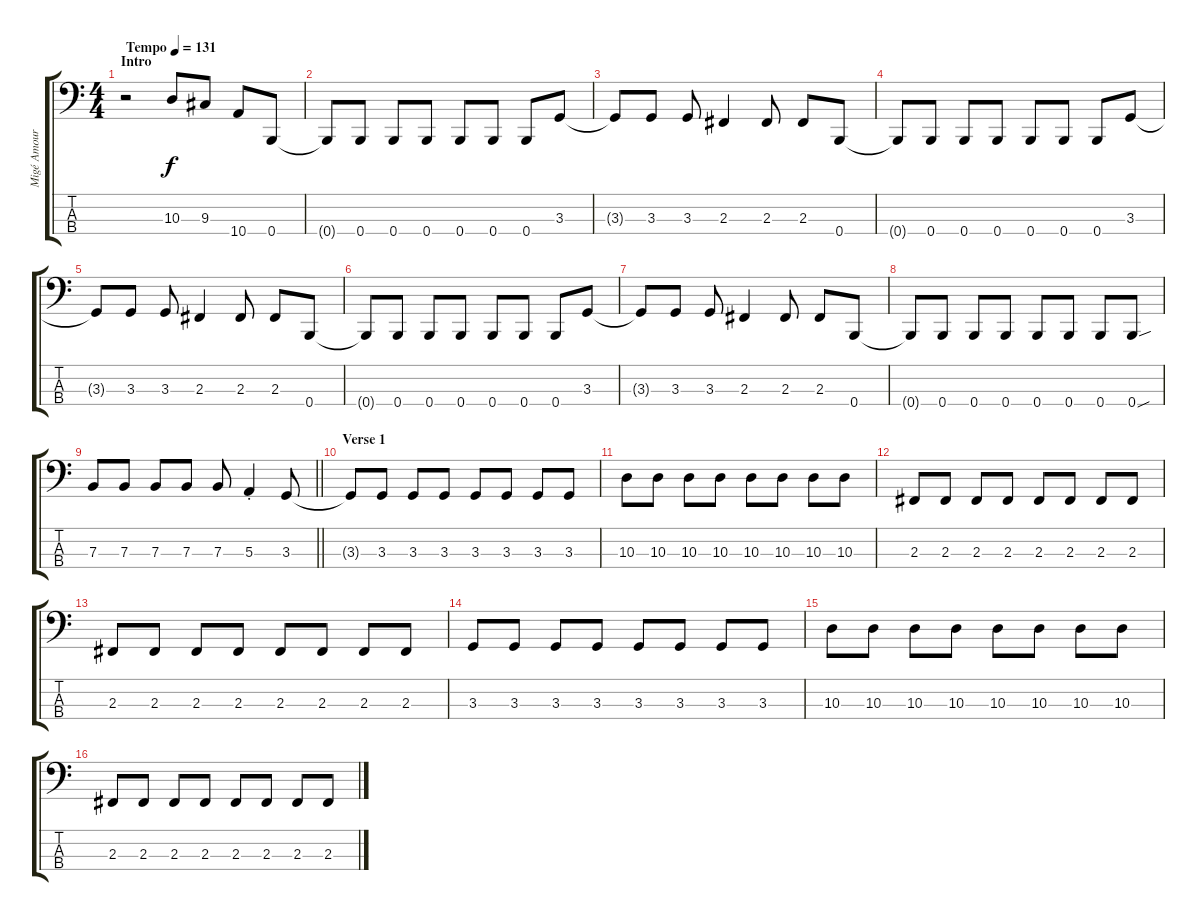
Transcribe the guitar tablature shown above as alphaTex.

\track ("Migé Amour (Bass)" "Migé Amour") {instrument electricbassfinger}
\staff {score tabs}
\tuning (D2 A1 E1 B0) {hide}
\ts (4 4)
\section ("" "Intro")
\tempo (131 "Tempo")
\clef f4
\ks c
r.2{dy f instrument electricbassfinger} 10.3.8 9.3.8 10.4.8 0.4.8 |
0.4{t}.8 0.4.8 0.4.8 0.4.8 0.4.8 0.4.8 0.4.8 3.3.8 |
3.3{t}.8 3.3.8 3.3.8 2.3.4 2.3.8 2.3.8 0.4.8 |
0.4{t}.8 0.4.8 0.4.8 0.4.8 0.4.8 0.4.8 0.4.8 3.3.8 |
3.3{t}.8 3.3.8 3.3.8 2.3.4 2.3.8 2.3.8 0.4.8 |
0.4{t}.8 0.4.8 0.4.8 0.4.8 0.4.8 0.4.8 0.4.8 3.3.8 |
3.3{t}.8 3.3.8 3.3.8 2.3.4 2.3.8 2.3.8 0.4.8 |
0.4{t}.8 0.4.8 0.4.8 0.4.8 0.4.8 0.4.8 0.4.8 0.4{sou}.8 |
\barLineRight lightlight
7.3.8 7.3.8 7.3.8 7.3.8 7.3.8 5.3{st}.4 3.3.8 |
\section ("" "Verse 1")
3.3{t}.8 3.3.8 3.3.8 3.3.8 3.3.8 3.3.8 3.3.8 3.3.8 |
10.3.8 10.3.8 10.3.8 10.3.8 10.3.8 10.3.8 10.3.8 10.3.8 |
2.3.8 2.3.8 2.3.8 2.3.8 2.3.8 2.3.8 2.3.8 2.3.8 |
2.3.8 2.3.8 2.3.8 2.3.8 2.3.8 2.3.8 2.3.8 2.3.8 |
3.3.8 3.3.8 3.3.8 3.3.8 3.3.8 3.3.8 3.3.8 3.3.8 |
10.3.8 10.3.8 10.3.8 10.3.8 10.3.8 10.3.8 10.3.8 10.3.8 |
2.3.8 2.3.8 2.3.8 2.3.8 2.3.8 2.3.8 2.3.8 2.3.8
